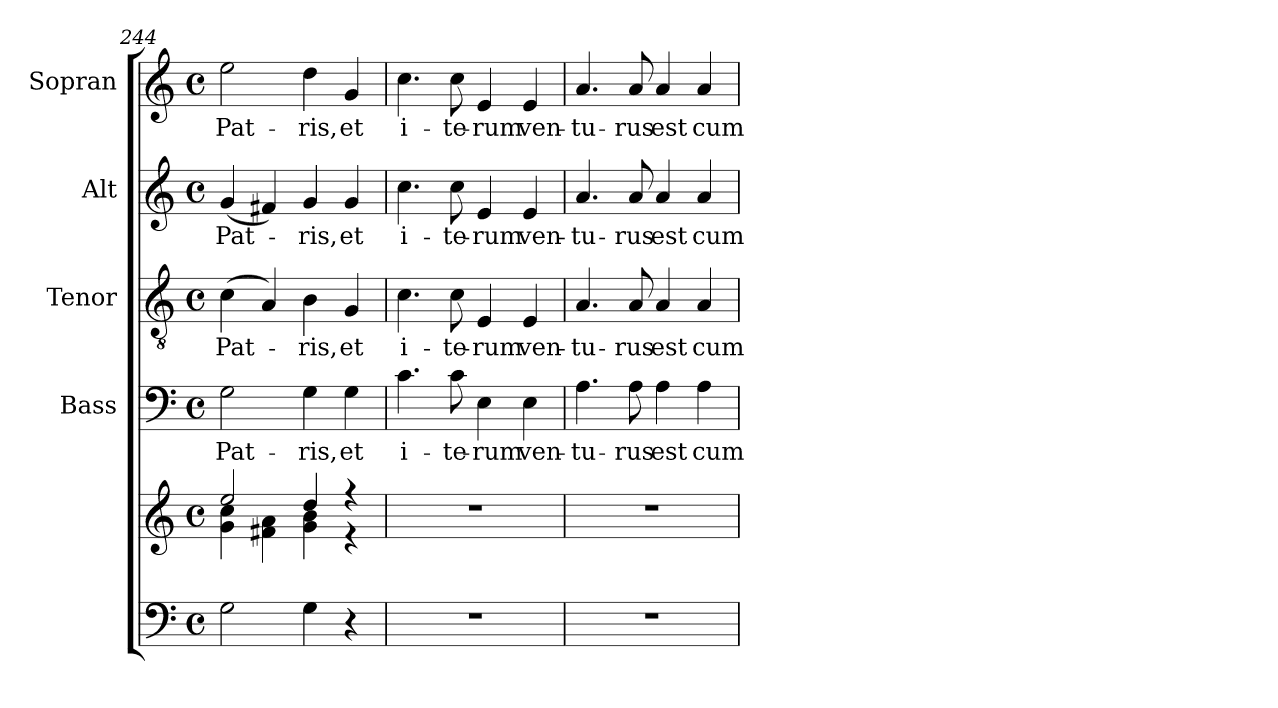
**kern	**kern	**kern	**text	**kern	**text	**kern	**text	**kern	**text
*part5	*part5	*part4	*part4	*part3	*part3	*part2	*part2	*part1	*part1
*staff6	*staff5	*staff4	*staff4	*staff3	*staff3	*staff2	*staff2	*staff1	*staff1
*	*	*I"Bass	*	*I"Tenor	*	*I"Alt	*	*I"Sopran	*
*	*	*I'B.	*	*I'T.	*	*I'A.	*	*I'S.	*
*clefF4	*clefG2	*clefF4	*	*clefGv2	*	*clefG2	*	*clefG2	*
*k[]	*k[]	*k[]	*	*k[]	*	*k[]	*	*k[]	*
*C:	*C:	*C:	*	*C:	*	*C:	*	*C:	*
*M4/4	*M4/4	*M4/4	*	*M4/4	*	*M4/4	*	*M4/4	*
*met(c)	*met(c)	*met(c)	*	*met(c)	*	*met(c)	*	*met(c)	*
=244	=244	=244	=244	=244	=244	=244	=244	=244	=244
*	*^	*	*	*	*	*	*	*	*
!	!	!	!	!LO:LY:b	!	!LO:LY:b	!	!LO:LY:b	!	!LO:LY:b
2G\	2ee/	4g\ 4cc\	2G\	Pat-	(>4c\	Pat-	(<4g/	Pat-	2ee\	Pat-
.	.	4f#X\ 4a\	.	.	4A/)	.	4f#X/)	.	.	.
!	!	!	!	!LO:LY:b	!	!LO:LY:b	!	!LO:LY:b	!	!LO:LY:b
4G\	4dd/	4g\ 4b\	4G\	-ris,	4B\	-ris,	4g/	-ris,	4dd\	-ris,
!	!	!	!	!LO:LY:b	!	!LO:LY:b	!	!LO:LY:b	!	!LO:LY:b
4r	4r	4r	4G\	et	4G/	et	4g/	et	4g/	et
=245	=245	=245	=245	=245	=245	=245	=245	=245	=245	=245
!	!	!	!	!LO:LY:b	!	!LO:LY:b	!	!LO:LY:b	!	!LO:LY:b
*	*v	*v	*	*	*	*	*	*	*	*
1r	1r	4.c\	i-	4.c\	i-	4.cc\	i-	4.cc\	i-
!	!	!	!LO:LY:b	!	!LO:LY:b	!	!LO:LY:b	!	!LO:LY:b
.	.	8c\	-te-	8c\	-te-	8cc\	-te-	8cc\	-te-
!	!	!	!LO:LY:b	!	!LO:LY:b	!	!LO:LY:b	!	!LO:LY:b
.	.	4E\	-rum	4E/	-rum	4e/	-rum	4e/	-rum
!	!	!	!LO:LY:b	!	!LO:LY:b	!	!LO:LY:b	!	!LO:LY:b
.	.	4E\	ven-	4E/	ven-	4e/	ven-	4e/	ven-
=246	=246	=246	=246	=246	=246	=246	=246	=246	=246
!	!	!	!LO:LY:b	!	!LO:LY:b	!	!LO:LY:b	!	!LO:LY:b
1r	1r	4.A\	-tu-	4.A/	-tu-	4.a/	-tu-	4.a/	-tu-
!	!	!	!LO:LY:b	!	!LO:LY:b	!	!LO:LY:b	!	!LO:LY:b
.	.	8A\	-rus	8A/	-rus	8a/	-rus	8a/	-rus
!	!	!	!LO:LY:b	!	!LO:LY:b	!	!LO:LY:b	!	!LO:LY:b
.	.	4A\	est	4A/	est	4a/	est	4a/	est
!	!	!	!LO:LY:b	!	!LO:LY:b	!	!LO:LY:b	!	!LO:LY:b
.	.	4A\	cum	4A/	cum	4a/	cum	4a/	cum
=	=	=	=	=	=	=	=	=	=
*-	*-	*-	*-	*-	*-	*-	*-	*-	*-
